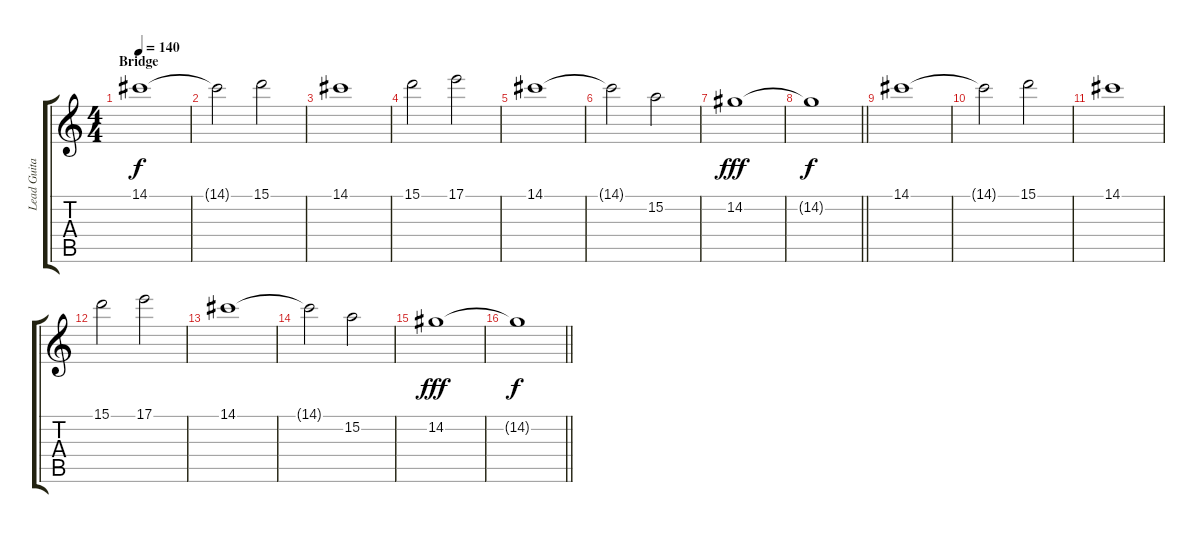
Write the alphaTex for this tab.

\track ("Lead Guitar" "Lead Guita") {instrument distortionguitar}
\staff {score tabs}
\tuning (B3 Gb3 D3 A2 E2 B1) {hide}
\ts (4 4)
\section ("" "Bridge")
\tempo 140
\clef g2
\ks c
14.1.1{dy f} |
14.1{t}.2 15.1.2 |
14.1.1 |
15.1.2 17.1.2 |
14.1.1 |
14.1{t}.2 15.2.2 |
14.2.1{dy fff} |
\barLineRight lightlight
14.2{t}.1{dy f} |
14.1.1 |
14.1{t}.2 15.1.2 |
14.1.1 |
15.1.2 17.1.2 |
14.1.1 |
14.1{t}.2 15.2.2 |
14.2.1{dy fff} |
\barLineRight lightlight
14.2{t}.1{dy f}
